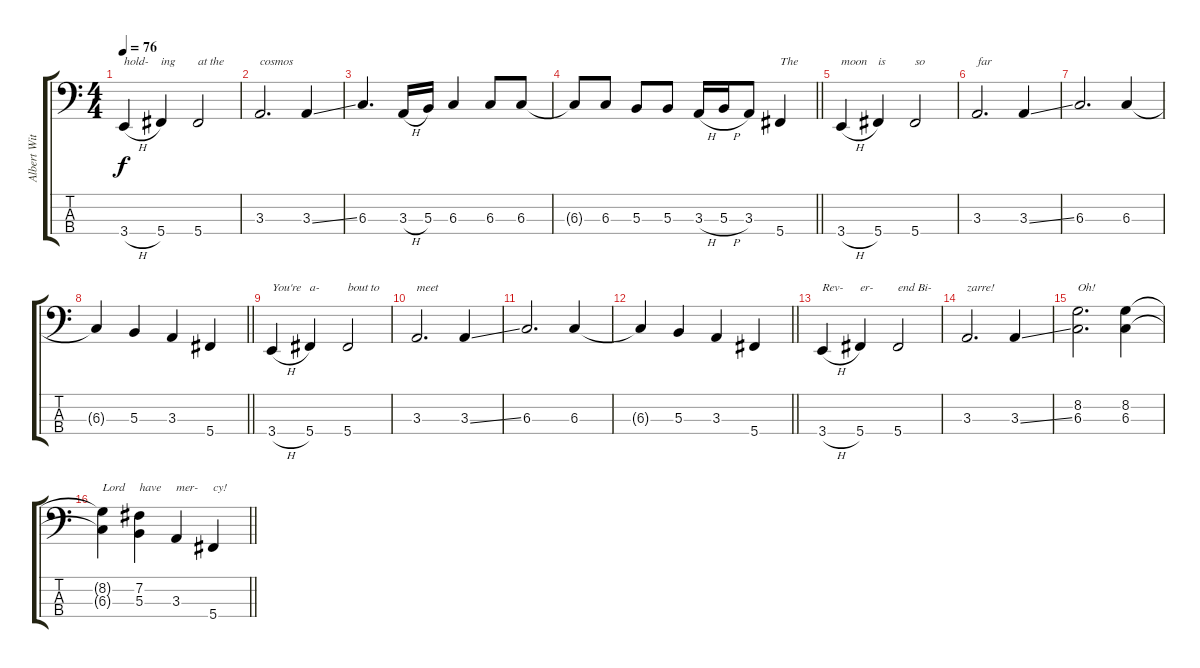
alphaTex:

\track ("Albert Witchfinder" "Albert Wit") {instrument electricbassfinger bank 255}
\staff {score tabs}
\tuning (E2 B1 Gb1 Db1) {hide}
\ts (4 4)
\tempo 76
\clef f4
\ks c
3.4{h}.4{txt "hold-" dy f} 5.4.4{txt "ing"} 5.4.2{txt "at the"} |
3.3.2{d txt "cosmos"} 3.3{ss}.4 |
6.3.4{d} 3.3{h}.16 5.3.16 6.3.4 6.3.8 6.3.8 |
\barLineRight lightlight
6.3{t}.8 6.3.8 5.3.8 5.3.8 3.3{h}.16 5.3{h}.16 3.3.8 5.4.4{txt "The"} |
3.4{h}.4{txt "moon"} 5.4.4{txt "is"} 5.4.2{txt "so"} |
3.3.2{d txt "far"} 3.3{ss}.4 |
6.3.2{d} 6.3.4 |
\barLineRight lightlight
6.3{t}.4 5.3.4 3.3.4 5.4.4 |
3.4{h}.4{txt "You're"} 5.4.4{txt "a-"} 5.4.2{txt "bout to"} |
3.3.2{d txt "meet"} 3.3{ss}.4 |
6.3.2{d} 6.3.4 |
\barLineRight lightlight
6.3{t}.4 5.3.4 3.3.4 5.4.4 |
3.4{h}.4{txt "Rev-"} 5.4.4{txt "er-"} 5.4.2{txt "end Bi-"} |
3.3.2{d txt "zarre!"} 3.3{ss}.4 |
(8.2 6.3).2{d txt "Oh!"} (8.2 6.3).4 |
\barLineRight lightlight
(8.2{t} 6.3{t}).4{txt "Lord"} (7.2 5.3).4{txt "have"} 3.3.4{txt "mer-"} 5.4.4{txt "cy!"}
